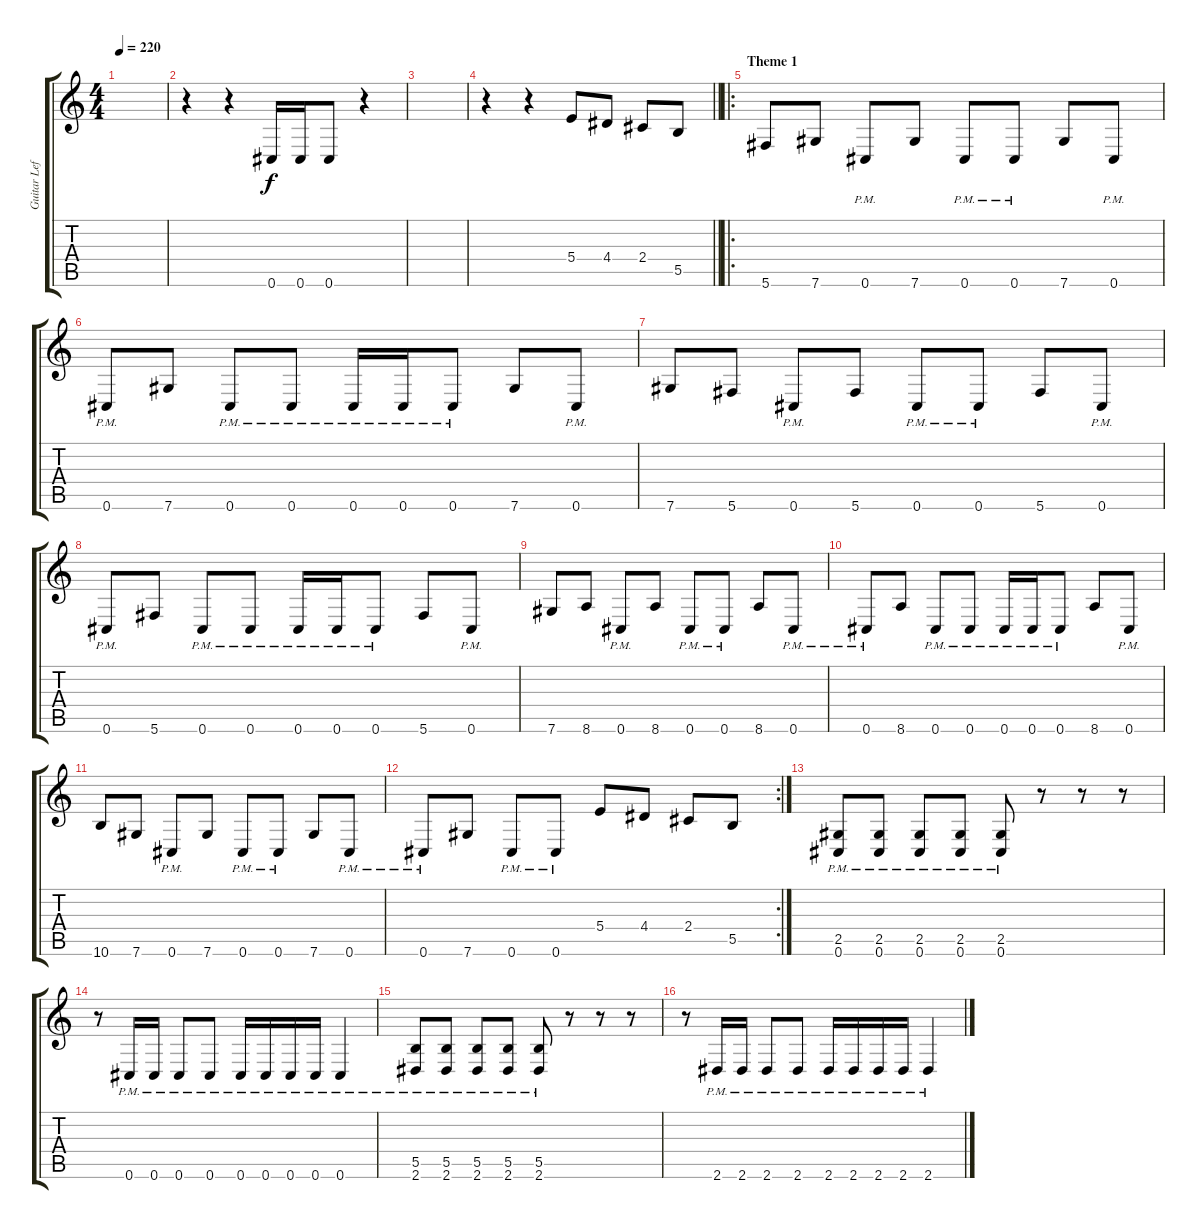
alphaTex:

\track ("Guitar Left" "Guitar Lef") {instrument distortionguitar}
\staff {score tabs}
\tuning (Db4 Ab3 E3 B2 Gb2 Db2) {hide}
\ts (4 4)
\tempo 220
\clef g2
\ks c
|
r.4 r.4 0.6.16 0.6.16 0.6.8 r.4 |
|
\barLineRight lightlight
r.4 r.4 5.4.8 4.4.8 2.4.8 5.5.8 |
\ro
\section ("" "Theme 1")
5.6.8 7.6.8 0.6{pm}.8 7.6.8 0.6{pm}.8 0.6{pm}.8 7.6.8 0.6{pm}.8 |
0.6{pm}.8 7.6.8 0.6{pm}.8 0.6{pm}.8 0.6{pm}.16 0.6{pm}.16 0.6{pm}.8 7.6.8 0.6{pm}.8 |
7.6.8 5.6.8 0.6{pm}.8 5.6.8 0.6{pm}.8 0.6{pm}.8 5.6.8 0.6{pm}.8 |
0.6{pm}.8 5.6.8 0.6{pm}.8 0.6{pm}.8 0.6{pm}.16 0.6{pm}.16 0.6{pm}.8 5.6.8 0.6{pm}.8 |
7.6.8 8.6.8 0.6{pm}.8 8.6.8 0.6{pm}.8 0.6{pm}.8 8.6.8 0.6{pm}.8 |
0.6{pm}.8 8.6.8 0.6{pm}.8 0.6{pm}.8 0.6{pm}.16 0.6{pm}.16 0.6{pm}.8 8.6.8 0.6{pm}.8 |
10.6.8 7.6.8 0.6{pm}.8 7.6.8 0.6{pm}.8 0.6{pm}.8 7.6.8 0.6{pm}.8 |
\rc 2
0.6{pm}.8 7.6.8 0.6{pm}.8 0.6{pm}.8 5.4.8 4.4.8 2.4.8 5.5.8 |
(2.5{pm} 0.6{pm}).8 (2.5{pm} 0.6{pm}).8 (2.5{pm} 0.6{pm}).8 (2.5{pm} 0.6{pm}).8 (2.5{pm} 0.6{pm}).8 r.8 r.8 r.8 |
r.8 0.6{pm}.16 0.6{pm}.16 0.6{pm}.8 0.6{pm}.8 0.6{pm}.16 0.6{pm}.16 0.6{pm}.16 0.6{pm}.16 0.6{pm}.4 |
(5.5{pm} 2.6{pm}).8 (5.5{pm} 2.6{pm}).8 (5.5{pm} 2.6{pm}).8 (5.5{pm} 2.6{pm}).8 (5.5{pm} 2.6{pm}).8 r.8 r.8 r.8 |
r.8 2.6{pm}.16 2.6{pm}.16 2.6{pm}.8 2.6{pm}.8 2.6{pm}.16 2.6{pm}.16 2.6{pm}.16 2.6{pm}.16 2.6{pm}.4
